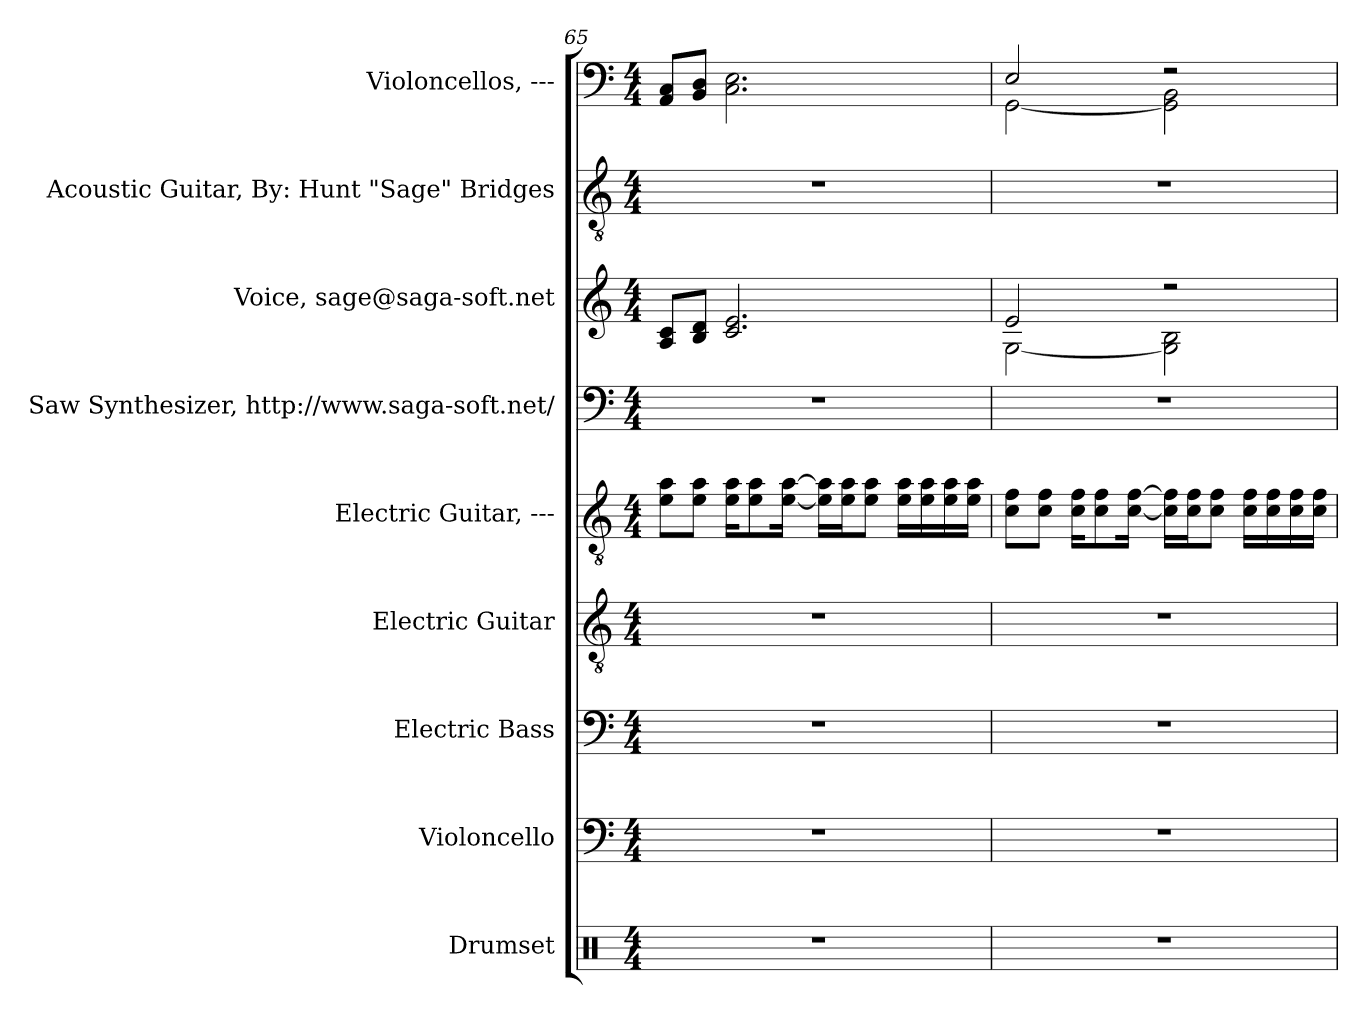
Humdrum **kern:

**kern	**kern	**kern	**kern	**kern	**kern	**kern	**kern	**kern
*part9	*part8	*part7	*part6	*part5	*part4	*part3	*part2	*part1
*staff9	*staff8	*staff7	*staff6	*staff5	*staff4	*staff3	*staff2	*staff1
*I"Drumset	*I"Violoncello	*I"Electric Bass	*I"Electric Guitar	*I"Electric Guitar, ---	*I"Saw Synthesizer, http://www.saga-soft.net/	*I"Voice, sage@saga-soft.net	*I"Acoustic Guitar, By: Hunt &quot;Sage&quot; Bridges	*I"Violoncellos, ---
*I'D. Set	*I'Vc.	*I'El. B.	*I'El. Guit.	*I'El. Guit.	*I'Synth.	*I'Vo.	*I'Guit.	*I'Vcs.
!!LO:PB:g=z
*clefX	*clefF4	*clefF4	*clefGv2	*clefGv2	*clefF4	*clefG2	*clefGv2	*clefF4
*	*	*ITrd7c12	*	*	*	*	*	*
*k[]	*k[]	*k[]	*k[]	*k[]	*k[]	*k[]	*k[]	*k[]
*M4/4	*M4/4	*M4/4	*M4/4	*M4/4	*M4/4	*M4/4	*M4/4	*M4/4
=65	=65	=65	=65	=65	=65	=65	=65	=65
1r	1r	1r	1r	8e\ 8a\L	1r	8A/ 8c/L	1r	8AA/ 8C/L
.	.	.	.	8e\ 8a\J	.	8B/ 8d/J	.	8BB/ 8D/J
.	.	.	.	16e\ 16a\KL	.	2.c/ 2.e/	.	2.C\ 2.E\
.	.	.	.	8e\ 8a\	.	.	.	.
.	.	.	.	[16e\ [16a\Jk	.	.	.	.
.	.	.	.	16e\] 16a\]LL	.	.	.	.
.	.	.	.	16e\ 16a\J	.	.	.	.
.	.	.	.	8e\ 8a\J	.	.	.	.
.	.	.	.	16e\ 16a\LL	.	.	.	.
.	.	.	.	16e\ 16a\	.	.	.	.
.	.	.	.	16e\ 16a\	.	.	.	.
.	.	.	.	16e\ 16a\JJ	.	.	.	.
=66	=66	=66	=66	=66	=66	=66	=66	=66
*	*	*	*	*	*	*^	*	*^
1r	1r	1r	1r	8c\ 8f\L	1r	2e/	[2G\	1r	2E/	[2GG\
.	.	.	.	8c\ 8f\J	.	.	.	.	.	.
.	.	.	.	16c\ 16f\KL	.	.	.	.	.	.
.	.	.	.	8c\ 8f\	.	.	.	.	.	.
.	.	.	.	[16c\ [16f\Jk	.	.	.	.	.	.
.	.	.	.	16c\] 16f\]LL	.	2r	2G\] 2B\	.	2r	2GG\] 2BB\
.	.	.	.	16c\ 16f\J	.	.	.	.	.	.
.	.	.	.	8c\ 8f\J	.	.	.	.	.	.
.	.	.	.	16c\ 16f\LL	.	.	.	.	.	.
.	.	.	.	16c\ 16f\	.	.	.	.	.	.
.	.	.	.	16c\ 16f\	.	.	.	.	.	.
.	.	.	.	16c\ 16f\JJ	.	.	.	.	.	.
*	*	*	*	*	*	*v	*v	*	*v	*v
=	=	=	=	=	=	=	=	=
*-	*-	*-	*-	*-	*-	*-	*-	*-
